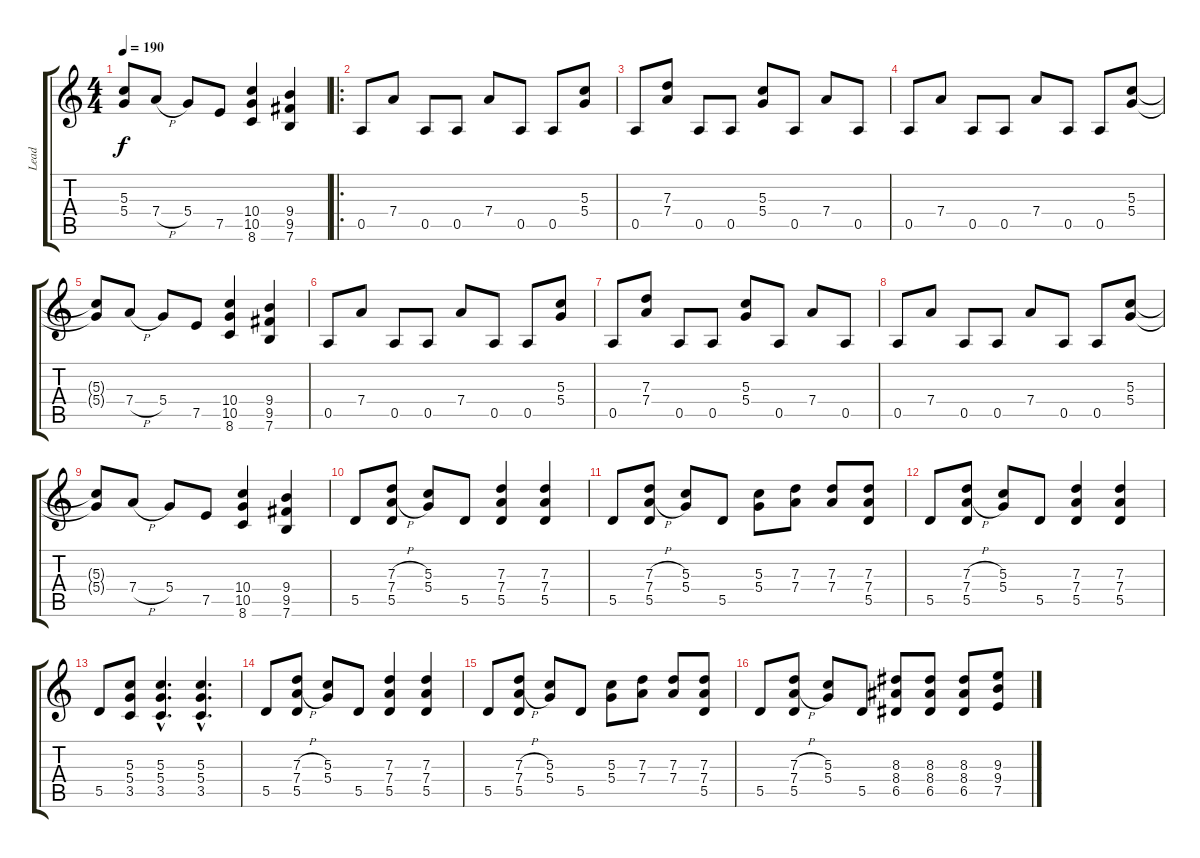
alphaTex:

\track ("Lead" "Lead") {instrument distortionguitar}
\staff {score tabs}
\tuning (E4 B3 G3 D3 A2 E2) {hide}
\ts (4 4)
\tempo 190
\clef g2
\ks c
(5.3{t} 5.4{t}).8{dy f} 7.4{h}.8 5.4.8 7.5.8 (10.4 10.5 8.6).4 (9.4 9.5 7.6).4 |
\ro
0.5.8 7.4.8 0.5.8 0.5.8 7.4.8 0.5.8 0.5.8 (5.3 5.4).8 |
0.5.8 (7.3 7.4).8 0.5.8 0.5.8 (5.3 5.4).8 0.5.8 7.4.8 0.5.8 |
0.5.8 7.4.8 0.5.8 0.5.8 7.4.8 0.5.8 0.5.8 (5.3 5.4).8 |
(5.3{t} 5.4{t}).8 7.4{h}.8 5.4.8 7.5.8 (10.4 10.5 8.6).4 (9.4 9.5 7.6).4 |
0.5.8 7.4.8 0.5.8 0.5.8 7.4.8 0.5.8 0.5.8 (5.3 5.4).8 |
0.5.8 (7.3 7.4).8 0.5.8 0.5.8 (5.3 5.4).8 0.5.8 7.4.8 0.5.8 |
0.5.8 7.4.8 0.5.8 0.5.8 7.4.8 0.5.8 0.5.8 (5.3 5.4).8 |
(5.3{t} 5.4{t}).8 7.4{h}.8 5.4.8 7.5.8 (10.4 10.5 8.6).4 (9.4 9.5 7.6).4 |
5.5.8 (7.3{h} 7.4{h} 5.5).8 (5.3 5.4).8 5.5.8 (7.3 7.4 5.5).4 (7.3 7.4 5.5).4 |
5.5.8 (7.3{h} 7.4{h} 5.5).8 (5.3 5.4).8 5.5.8 (5.3 5.4).8 (7.3 7.4).8 (7.3 7.4).8 (7.3 7.4 5.5).8 |
5.5.8 (7.3{h} 7.4{h} 5.5).8 (5.3 5.4).8 5.5.8 (7.3 7.4 5.5).4 (7.3 7.4 5.5).4 |
5.5.8 (5.3 5.4 3.5).8 (5.3{hac} 5.4{hac} 3.5{hac}).4{d} (5.3{hac} 5.4{hac} 3.5{hac}).4{d} |
5.5.8 (7.3{h} 7.4{h} 5.5).8 (5.3 5.4).8 5.5.8 (7.3 7.4 5.5).4 (7.3 7.4 5.5).4 |
5.5.8 (7.3{h} 7.4{h} 5.5).8 (5.3 5.4).8 5.5.8 (5.3 5.4).8 (7.3 7.4).8 (7.3 7.4).8 (7.3 7.4 5.5).8 |
5.5.8 (7.3{h} 7.4{h} 5.5).8 (5.3 5.4).8 5.5.8 (8.3 8.4 6.5).8 (8.3 8.4 6.5).8 (8.3 8.4 6.5).8 (9.3 9.4 7.5).8
